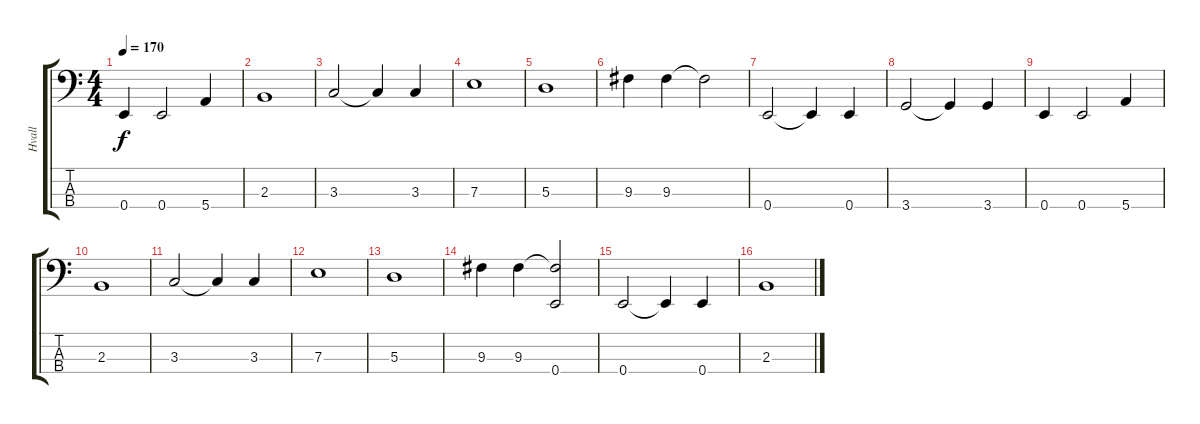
\track ("Hvall" "Hvall") {instrument electricbasspick}
\staff {score tabs}
\tuning (G2 D2 A1 E1) {hide}
\ts (4 4)
\tempo 170
\clef f4
\ks c
0.4.4{dy f} 0.4.2 5.4.4 |
2.3.1 |
3.3.2 3.3{t}.4 3.3.4 |
7.3.1 |
5.3.1 |
9.3.4 9.3.4 9.3{t}.2 |
0.4.2 0.4{t}.4 0.4.4 |
3.4.2 3.4{t}.4 3.4.4 |
0.4.4 0.4.2 5.4.4 |
2.3.1 |
3.3.2 3.3{t}.4 3.3.4 |
7.3.1 |
5.3.1 |
9.3.4 9.3.4 (9.3{t} 0.4).2 |
0.4.2 0.4{t}.4 0.4.4 |
2.3.1
